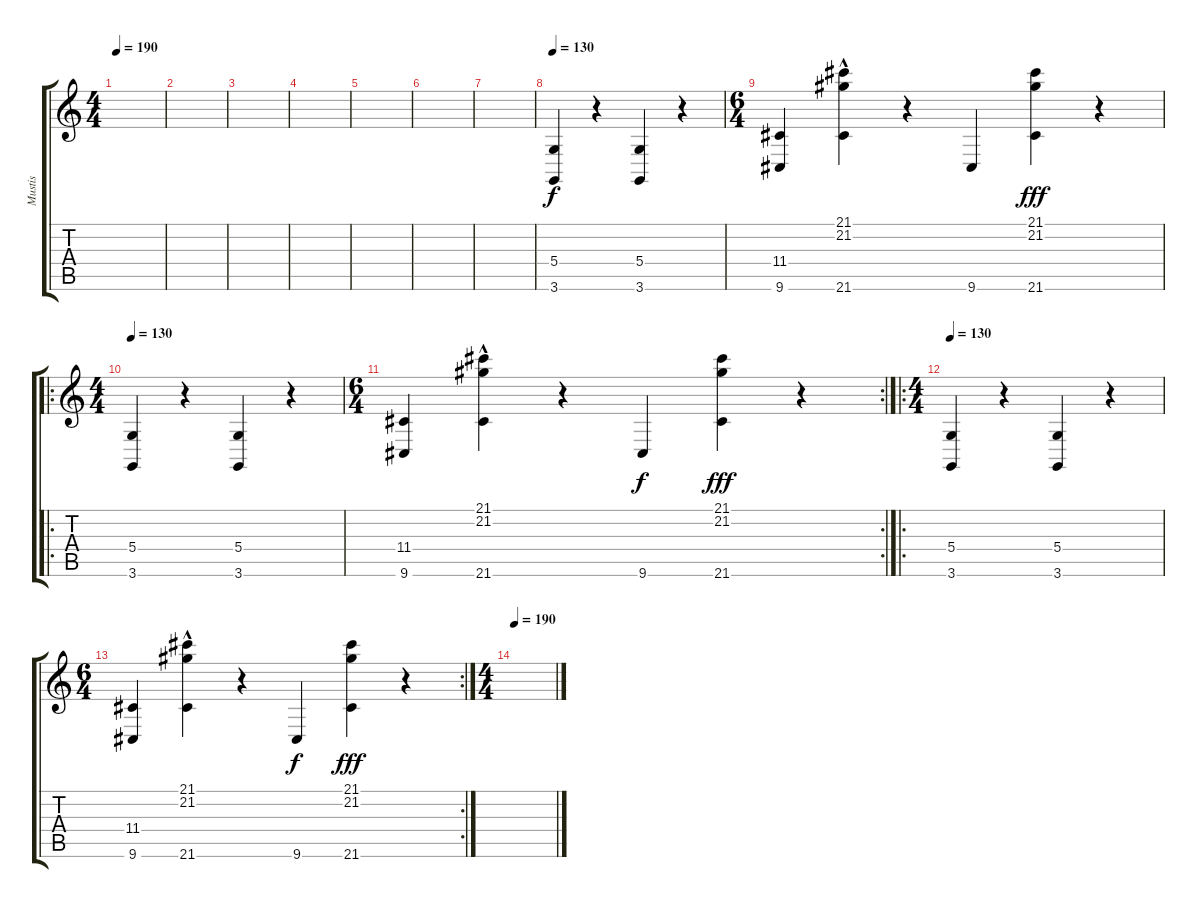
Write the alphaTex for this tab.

\track ("Mustis" "Mustis") {instrument cello}
\staff {score tabs}
\tuning (E4 B3 G3 D3 A2 E2) {hide}
\ts (4 4)
\tempo 190
\clef g2
\ks c
|
|
|
|
|
|
|
\tempo 130
(5.4 3.6).4 r.4 (5.4 3.6).4 r.4 |
\ts (6 4)
(11.4 9.6).4 (21.1 21.2 21.6{hac}).4 r.4 9.6.4{dy f} (21.1 21.2 21.6).4{dy fff} r.4 |
\ro
\ts (4 4)
\tempo 130
(5.4 3.6).4 r.4 (5.4 3.6).4 r.4 |
\rc 2
\ts (6 4)
(11.4 9.6).4 (21.1 21.2 21.6{hac}).4 r.4 9.6.4{dy f} (21.1 21.2 21.6).4{dy fff} r.4 |
\ro
\ts (4 4)
\tempo 130
(5.4 3.6).4 r.4 (5.4 3.6).4 r.4 |
\rc 2
\ts (6 4)
(11.4 9.6).4 (21.1 21.2 21.6{hac}).4 r.4 9.6.4{dy f} (21.1 21.2 21.6).4{dy fff} r.4 |
\ts (4 4)
\tempo 190
